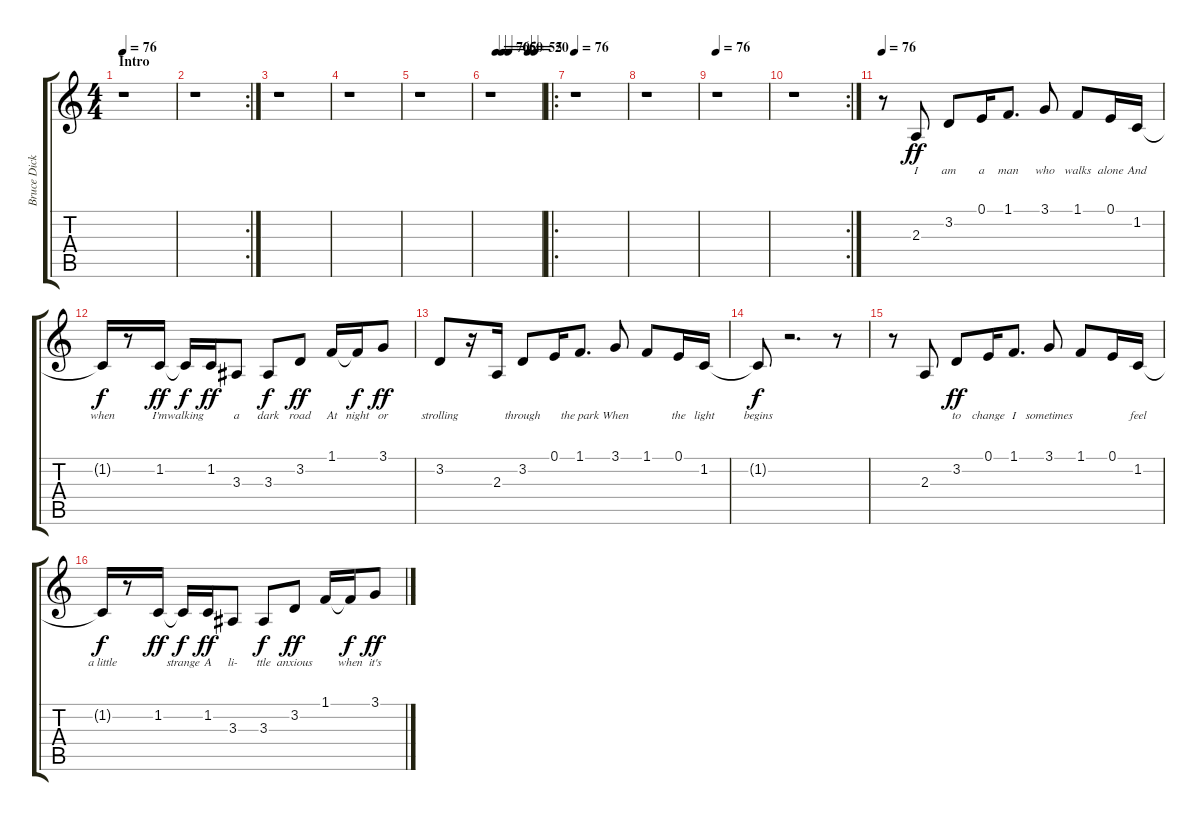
\track ("Bruce Dickinson" "Bruce Dick") {instrument violin}
\staff {score tabs}
\tuning (E4 B3 G3 D3 A2 E2) {hide}
\ts (4 4)
\section ("" "Intro")
\tempo 76
\clef g2
\ks c
r.1{dy ff instrument violin} |
\rc 2
r.1 |
r.1 |
r.1 |
r.1 |
\tempo (70 0.125)
\tempo (65 0.25)
\tempo (60 0.375)
\tempo (55 0.75)
\tempo (20 0.875)
r.1 |
\ro
\tempo 76
r.1 |
r.1 |
\tempo 76
r.1 |
\rc 2
r.1 |
\tempo 76
r.8 2.3.8{lyrics (0 "I") lyrics (1 "") lyrics (2 "") lyrics (3 "") lyrics (4 "")} 3.2.8{lyrics (0 "am") lyrics (1 "") lyrics (2 "") lyrics (3 "") lyrics (4 "")} 0.1.16{lyrics (0 "a") lyrics (1 "") lyrics (2 "") lyrics (3 "") lyrics (4 "")} 1.1.8{d lyrics (0 "man") lyrics (1 "") lyrics (2 "") lyrics (3 "") lyrics (4 "")} 3.1.8{lyrics (0 "who") lyrics (1 "") lyrics (2 "") lyrics (3 "") lyrics (4 "")} 1.1.8{lyrics (0 "walks") lyrics (1 "") lyrics (2 "") lyrics (3 "") lyrics (4 "")} 0.1.16{lyrics (0 "alone") lyrics (1 "") lyrics (2 "") lyrics (3 "") lyrics (4 "")} 1.2.16{lyrics (0 "And") lyrics (1 "") lyrics (2 "") lyrics (3 "") lyrics (4 "")} |
1.2{t}.16{lyrics (0 "when") lyrics (1 "") lyrics (2 "") lyrics (3 "") lyrics (4 "") dy f} r.8 1.2.16{lyrics (0 "I'm") lyrics (1 "") lyrics (2 "") lyrics (3 "") lyrics (4 "") dy ff} 1.2{t}.16{lyrics (0 "walking") lyrics (1 "") lyrics (2 "") lyrics (3 "") lyrics (4 "") dy f} 1.2.16{lyrics (0 "") lyrics (1 "") lyrics (2 "") lyrics (3 "") lyrics (4 "") dy ff} 3.3.8{lyrics (0 "a") lyrics (1 "") lyrics (2 "") lyrics (3 "") lyrics (4 "")} 3.3.8{lyrics (0 "dark") lyrics (1 "") lyrics (2 "") lyrics (3 "") lyrics (4 "") dy f} 3.2.8{lyrics (0 "road") lyrics (1 "") lyrics (2 "") lyrics (3 "") lyrics (4 "") dy ff} 1.1.16{lyrics (0 "At") lyrics (1 "") lyrics (2 "") lyrics (3 "") lyrics (4 "")} 1.1{t}.16{lyrics (0 "night") lyrics (1 "") lyrics (2 "") lyrics (3 "") lyrics (4 "") dy f} 3.1.8{lyrics (0 "or") lyrics (1 "") lyrics (2 "") lyrics (3 "") lyrics (4 "") dy ff} |
3.2.8{lyrics (0 "strolling") lyrics (1 "") lyrics (2 "") lyrics (3 "") lyrics (4 "")} r.16 2.3.16{lyrics (0 "") lyrics (1 "") lyrics (2 "") lyrics (3 "") lyrics (4 "")} 3.2.8{lyrics (0 "through") lyrics (1 "") lyrics (2 "") lyrics (3 "") lyrics (4 "")} 0.1.16{lyrics (0 "") lyrics (1 "") lyrics (2 "") lyrics (3 "") lyrics (4 "")} 1.1.8{d lyrics (0 "the park") lyrics (1 "") lyrics (2 "") lyrics (3 "") lyrics (4 "")} 3.1.8{lyrics (0 "When") lyrics (1 "") lyrics (2 "") lyrics (3 "") lyrics (4 "")} 1.1.8{lyrics (0 "") lyrics (1 "") lyrics (2 "") lyrics (3 "") lyrics (4 "")} 0.1.16{lyrics (0 "the") lyrics (1 "") lyrics (2 "") lyrics (3 "") lyrics (4 "")} 1.2.16{lyrics (0 "light") lyrics (1 "") lyrics (2 "") lyrics (3 "") lyrics (4 "")} |
1.2{t}.8{lyrics (0 "begins") lyrics (1 "") lyrics (2 "") lyrics (3 "") lyrics (4 "") dy f} r.2{d} r.8 |
r.8 2.3.8{lyrics (0 "") lyrics (1 "") lyrics (2 "") lyrics (3 "") lyrics (4 "")} 3.2.8{lyrics (0 "to") lyrics (1 "") lyrics (2 "") lyrics (3 "") lyrics (4 "") dy ff} 0.1.16{lyrics (0 "change") lyrics (1 "") lyrics (2 "") lyrics (3 "") lyrics (4 "")} 1.1.8{d lyrics (0 "I") lyrics (1 "") lyrics (2 "") lyrics (3 "") lyrics (4 "")} 3.1.8{lyrics (0 "sometimes") lyrics (1 "") lyrics (2 "") lyrics (3 "") lyrics (4 "")} 1.1.8{lyrics (0 "") lyrics (1 "") lyrics (2 "") lyrics (3 "") lyrics (4 "")} 0.1.16{lyrics (0 "") lyrics (1 "") lyrics (2 "") lyrics (3 "") lyrics (4 "")} 1.2.16{lyrics (0 "feel") lyrics (1 "") lyrics (2 "") lyrics (3 "") lyrics (4 "")} |
1.2{t}.16{lyrics (0 "a little") lyrics (1 "") lyrics (2 "") lyrics (3 "") lyrics (4 "") dy f} r.8 1.2.16{lyrics (0 "") lyrics (1 "") lyrics (2 "") lyrics (3 "") lyrics (4 "") dy ff} 1.2{t}.16{lyrics (0 "strange") lyrics (1 "") lyrics (2 "") lyrics (3 "") lyrics (4 "") dy f} 1.2.16{lyrics (0 "A") lyrics (1 "") lyrics (2 "") lyrics (3 "") lyrics (4 "") dy ff} 3.3.8{lyrics (0 "li-") lyrics (1 "") lyrics (2 "") lyrics (3 "") lyrics (4 "")} 3.3.8{lyrics (0 "ttle") lyrics (1 "") lyrics (2 "") lyrics (3 "") lyrics (4 "") dy f} 3.2.8{lyrics (0 "anxious") lyrics (1 "") lyrics (2 "") lyrics (3 "") lyrics (4 "") dy ff} 1.1.16{lyrics (0 "") lyrics (1 "") lyrics (2 "") lyrics (3 "") lyrics (4 "")} 1.1{t}.16{lyrics (0 "when") lyrics (1 "") lyrics (2 "") lyrics (3 "") lyrics (4 "") dy f} 3.1.8{lyrics (0 "it's") lyrics (1 "") lyrics (2 "") lyrics (3 "") lyrics (4 "") dy ff}
